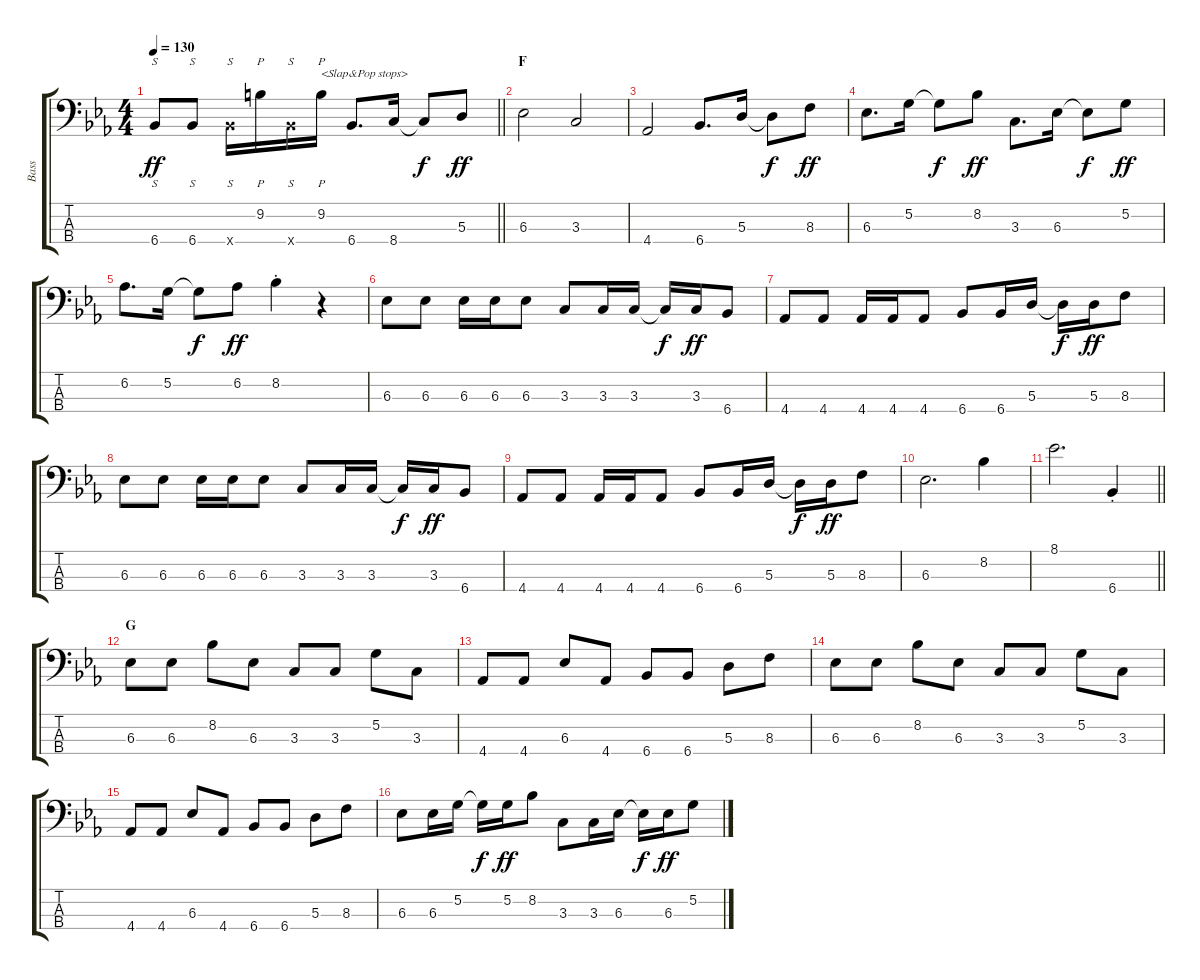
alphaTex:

\track ("Bass" "Bass") {instrument electricbassfinger}
\staff {score tabs}
\tuning (G2 D2 A1 E1) {hide}
\ts (4 4)
\tempo 130
\clef f4
\barLineRight lightlight
\ks eb
6.4.8{s dy ff} 6.4.8{s} 6.4{x}.16{s} 9.2.16{p} 6.4{x}.16{s} 9.2.16{p txt "<Slap&Pop stops>"} 6.4.8{d instrument electricbassfinger} 8.4.16 8.4{t}.8{dy f} 5.3.8{dy ff} |
\section ("" "F")
6.3.2 3.3.2 |
4.4.2 6.4.8{d} 5.3.16 5.3{t}.8{dy f} 8.3.8{dy ff} |
6.3.8{d} 5.2.16 5.2{t}.8{dy f} 8.2.8{dy ff} 3.3.8{d} 6.3.16 6.3{t}.8{dy f} 5.2.8{dy ff} |
6.2.8{d} 5.2.16 5.2{t}.8{dy f} 6.2.8{dy ff} 8.2{st}.4 r.4 |
6.3.8 6.3.8 6.3.16 6.3.16 6.3.8 3.3.8 3.3.16 3.3.16 3.3{t}.16{dy f} 3.3.16{dy ff} 6.4.8 |
4.4.8 4.4.8 4.4.16 4.4.16 4.4.8 6.4.8 6.4.16 5.3.16 5.3{t}.16{dy f} 5.3.16{dy ff} 8.3.8 |
6.3.8 6.3.8 6.3.16 6.3.16 6.3.8 3.3.8 3.3.16 3.3.16 3.3{t}.16{dy f} 3.3.16{dy ff} 6.4.8 |
4.4.8 4.4.8 4.4.16 4.4.16 4.4.8 6.4.8 6.4.16 5.3.16 5.3{t}.16{dy f} 5.3.16{dy ff} 8.3.8 |
6.3.2{d} 8.2.4 |
\barLineRight lightlight
8.1.2{d} 6.4{st}.4 |
\section ("" "G")
6.3.8 6.3.8 8.2.8 6.3.8 3.3.8 3.3.8 5.2.8 3.3.8 |
4.4.8 4.4.8 6.3.8 4.4.8 6.4.8 6.4.8 5.3.8 8.3.8 |
6.3.8 6.3.8 8.2.8 6.3.8 3.3.8 3.3.8 5.2.8 3.3.8 |
4.4.8 4.4.8 6.3.8 4.4.8 6.4.8 6.4.8 5.3.8 8.3.8 |
6.3.8 6.3.16 5.2.16 5.2{t}.16{dy f} 5.2.16{dy ff} 8.2.8 3.3.8 3.3.16 6.3.16 6.3{t}.16{dy f} 6.3.16{dy ff} 5.2.8
